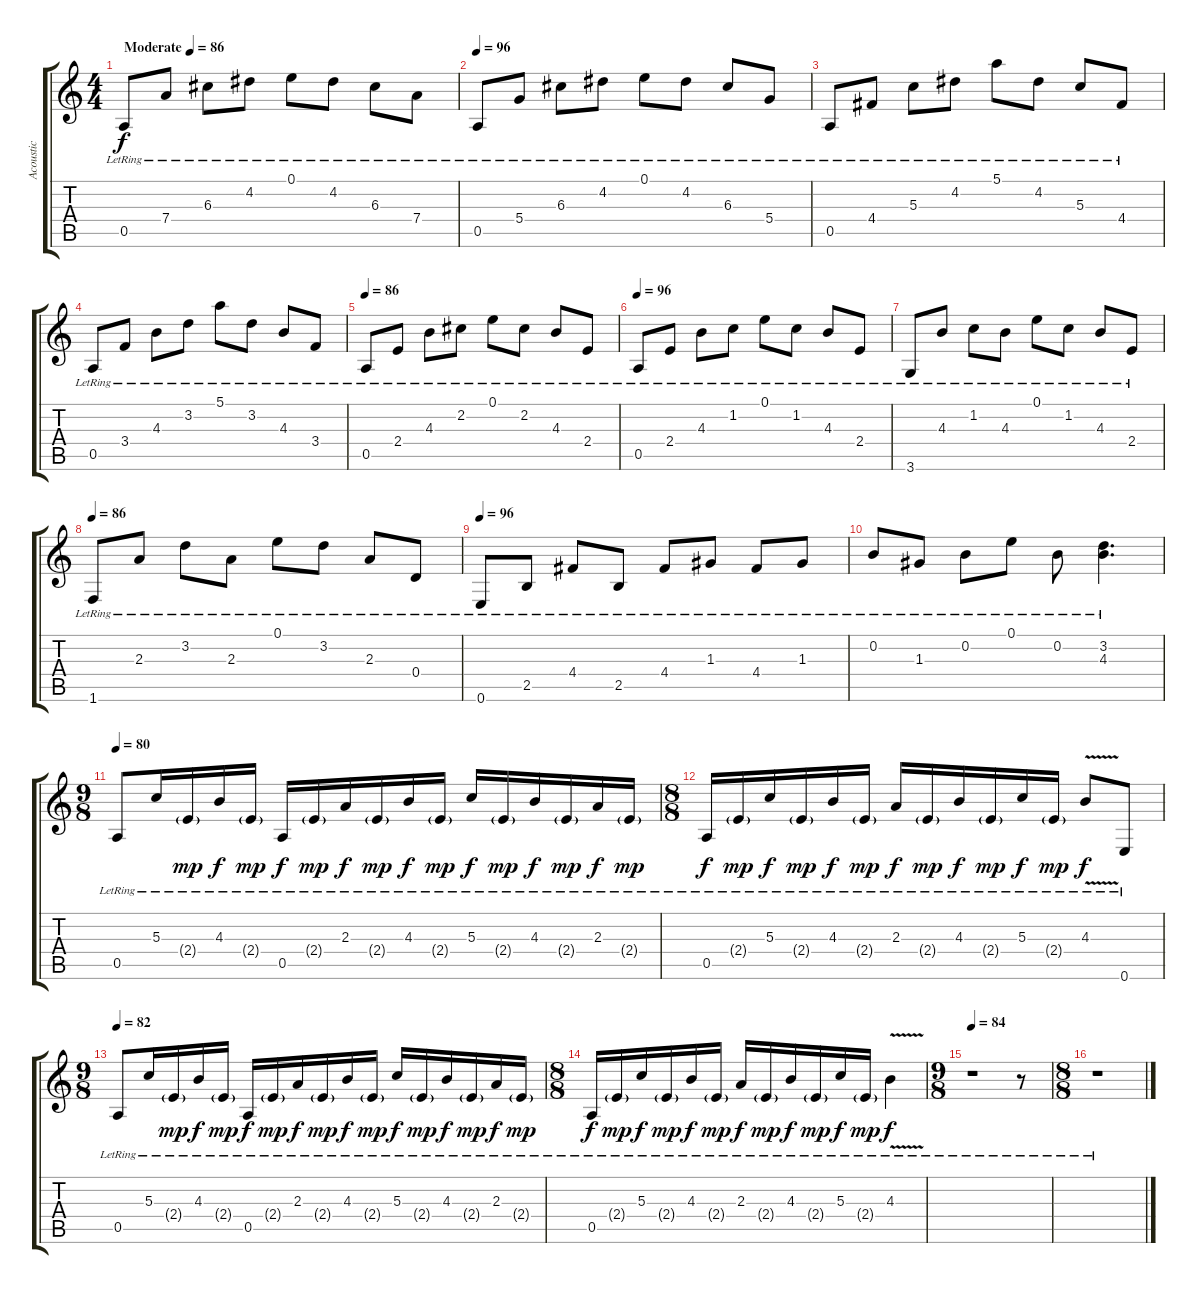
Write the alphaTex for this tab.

\track ("Acoustic" "Acoustic") {instrument electricguitarjazz}
\staff {score tabs}
\tuning (E4 B3 G3 D3 A2 E2) {hide}
\ts (4 4)
\tempo (86 "Moderate")
\clef g2
\ks c
0.5{lr}.8{dy f instrument electricguitarjazz} 7.4{lr}.8 6.3{lr}.8 4.2{lr}.8 0.1{lr}.8 4.2{lr}.8 6.3{lr}.8 7.4{lr}.8 |
\tempo 96
0.5{lr}.8 5.4{lr}.8 6.3{lr}.8 4.2{lr}.8 0.1{lr}.8 4.2{lr}.8 6.3{lr}.8 5.4{lr}.8 |
0.5{lr}.8 4.4{lr}.8 5.3{lr}.8 4.2{lr}.8 5.1{lr}.8 4.2{lr}.8 5.3{lr}.8 4.4{lr}.8 |
0.5{lr}.8 3.4{lr}.8 4.3{lr}.8 3.2{lr}.8 5.1{lr}.8 3.2{lr}.8 4.3{lr}.8 3.4{lr}.8 |
\tempo 86
0.5{lr}.8 2.4{lr}.8 4.3{lr}.8 2.2{lr}.8 0.1{lr}.8 2.2{lr}.8 4.3{lr}.8 2.4{lr}.8 |
\tempo 96
0.5{lr}.8 2.4{lr}.8 4.3{lr}.8 1.2{lr}.8 0.1{lr}.8 1.2{lr}.8 4.3{lr}.8 2.4{lr}.8 |
3.6{lr}.8 4.3{lr}.8 1.2{lr}.8 4.3{lr}.8 0.1{lr}.8 1.2{lr}.8 4.3{lr}.8 2.4{lr}.8 |
\tempo 86
1.6{lr}.8 2.3{lr}.8 3.2{lr}.8 2.3{lr}.8 0.1{lr}.8 3.2{lr}.8 2.3{lr}.8 0.4{lr}.8 |
\tempo 96
0.6{lr}.8 2.5{lr}.8 4.4{lr}.8 2.5{lr}.8 4.4{lr}.8 1.3{lr}.8 4.4{lr}.8 1.3{lr}.8 |
0.2{lr}.8 1.3{lr}.8 0.2{lr}.8 0.1{lr}.8 0.2{lr}.8 (3.2{lr} 4.3).4{d} |
\ts (9 8)
\tempo 80
0.5{lr}.8 5.3{lr}.16 2.4{g lr}.16{dy mp} 4.3{lr}.16{dy f} 2.4{g lr}.16{dy mp} 0.5{lr}.16{dy f} 2.4{g lr}.16{dy mp} 2.3{lr}.16{dy f} 2.4{g lr}.16{dy mp} 4.3{lr}.16{dy f} 2.4{g lr}.16{dy mp} 5.3{lr}.16{dy f} 2.4{g lr}.16{dy mp} 4.3{lr}.16{dy f} 2.4{g lr}.16{dy mp} 2.3{lr}.16{dy f} 2.4{g lr}.16{dy mp} |
\ts (8 8)
0.5{lr}.16{dy f} 2.4{g lr}.16{dy mp} 5.3{lr}.16{dy f} 2.4{g lr}.16{dy mp} 4.3{lr}.16{dy f} 2.4{g lr}.16{dy mp} 2.3{lr}.16{dy f} 2.4{g lr}.16{dy mp} 4.3{lr}.16{dy f} 2.4{g lr}.16{dy mp} 5.3{lr}.16{dy f} 2.4{g lr}.16{dy mp} 4.3{v lr}.8{dy f} 0.6{lr}.8 |
\ts (9 8)
\tempo 82
0.5{lr}.8 5.3{lr}.16 2.4{g lr}.16{dy mp} 4.3{lr}.16{dy f} 2.4{g lr}.16{dy mp} 0.5{lr}.16{dy f} 2.4{g lr}.16{dy mp} 2.3{lr}.16{dy f} 2.4{g lr}.16{dy mp} 4.3{lr}.16{dy f} 2.4{g lr}.16{dy mp} 5.3{lr}.16{dy f} 2.4{g lr}.16{dy mp} 4.3{lr}.16{dy f} 2.4{g lr}.16{dy mp} 2.3{lr}.16{dy f} 2.4{g lr}.16{dy mp} |
\ts (8 8)
0.5{lr}.16{dy f} 2.4{g lr}.16{dy mp} 5.3{lr}.16{dy f} 2.4{g lr}.16{dy mp} 4.3{lr}.16{dy f} 2.4{g lr}.16{dy mp} 2.3{lr}.16{dy f} 2.4{g lr}.16{dy mp} 4.3{lr}.16{dy f} 2.4{g lr}.16{dy mp} 5.3{lr}.16{dy f} 2.4{g lr}.16{dy mp} 4.3{v lr}.4{dy f} |
\ts (9 8)
\tempo 84
r.1 r.8 |
\ts (8 8)
r.1
